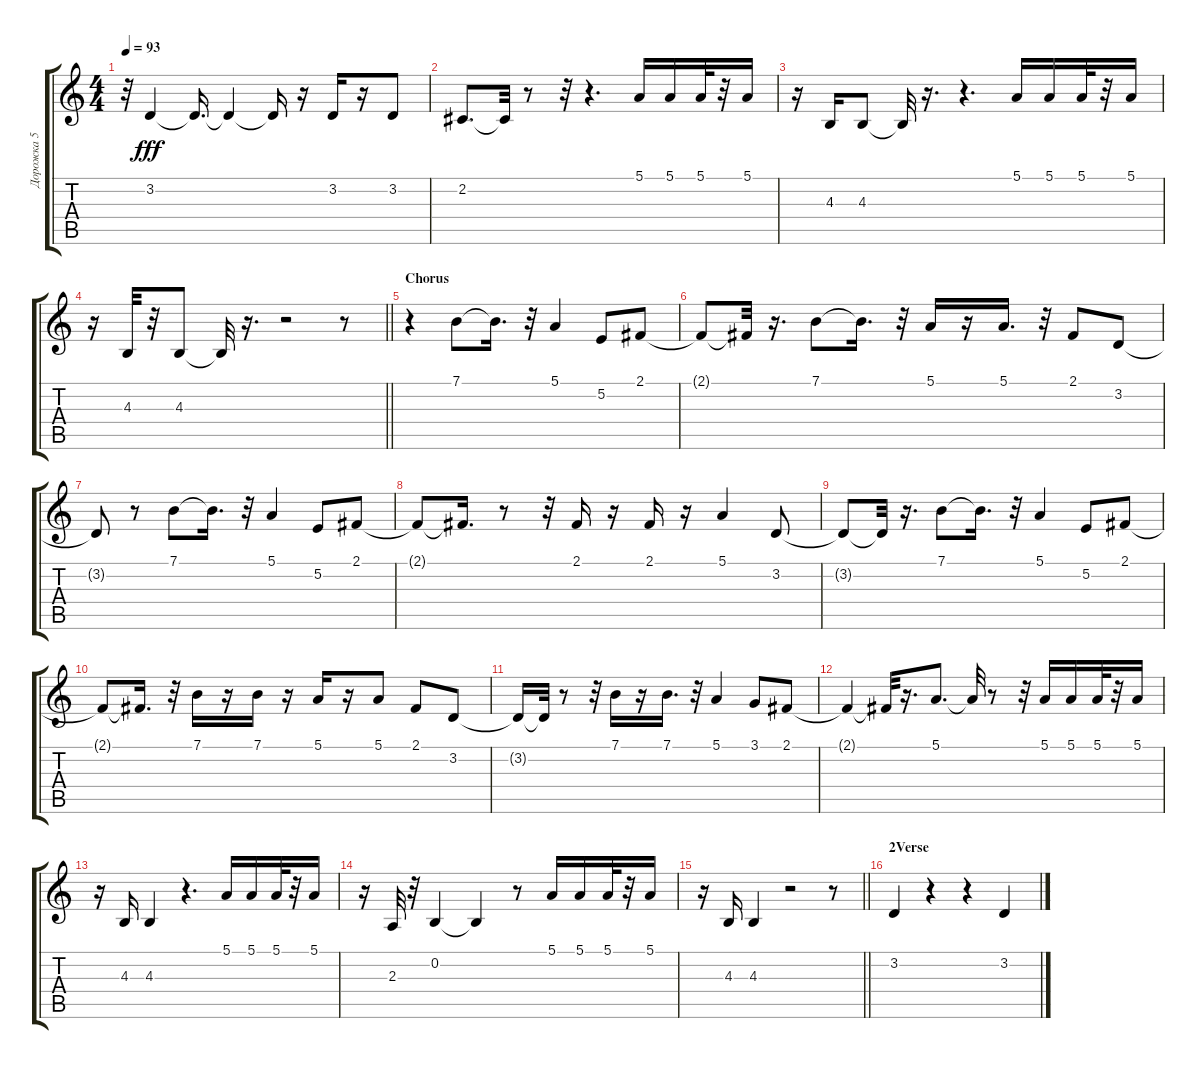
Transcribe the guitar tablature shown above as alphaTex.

\track ("Дорожка 5" "Дорожка 5") {instrument clarinet}
\staff {score tabs}
\tuning (E4 B3 G3 D3 A2 E2) {hide}
\ts (4 4)
\tempo 93
\clef g2
\ks c
r.32{dy fff} 3.2.4 3.2{t}.16{d} 3.2{t}.4 3.2{t}.16 r.16 3.2.16 r.16 3.2.8 |
2.2.8{d} 2.2{t}.32 r.8 r.32 r.4{d} 5.1.16 5.1.16 5.1.32 r.32 5.1.16 |
r.16 4.3.16 4.3.8 4.3{t}.32 r.16{d} r.4{d} 5.1.16 5.1.16 5.1.32 r.32 5.1.16 |
\barLineRight lightlight
r.16 4.3.32 r.32 4.3.8 4.3{t}.32 r.16{d} r.2 r.8 |
\section ("" "Chorus")
r.4 7.1.8 7.1{t}.16{d} r.32 5.1.4 5.2.8 2.1.8 |
2.1{t}.8 2.1{t}.32 r.16{d} 7.1.8 7.1{t}.16{d} r.32 5.1.16 r.16 5.1.16{d} r.32 2.1.8 3.2.8 |
3.2{t}.8 r.8 7.1.8 7.1{t}.16{d} r.32 5.1.4 5.2.8 2.1.8 |
2.1{t}.8 2.1{t}.16{d} r.8 r.32 2.1.16 r.16 2.1.16 r.16 5.1.4 3.2.8 |
3.2{t}.8 3.2{t}.32 r.16{d} 7.1.8 7.1{t}.16{d} r.32 5.1.4 5.2.8 2.1.8 |
2.1{t}.8 2.1{t}.16{d} r.32 7.1.16 r.16 7.1.16 r.16 5.1.16 r.16 5.1.8 2.1.8 3.2.8 |
3.2{t}.16 3.2{t}.32 r.8 r.32 7.1.16 r.16 7.1.16{d} r.32 5.1.4 3.1.8 2.1.8 |
2.1{t}.4 2.1{t}.32 r.16{d} 5.1.8{d} 5.1{t}.32 r.8 r.32 5.1.16 5.1.16 5.1.32 r.32 5.1.16 |
r.16 4.3.16 4.3.4 r.4{d} 5.1.16 5.1.16 5.1.32 r.32 5.1.16 |
r.16 2.3.32 r.32 0.2.4 0.2{t}.4 r.8 5.1.16 5.1.16 5.1.32 r.32 5.1.16 |
\barLineRight lightlight
r.16 4.3.16 4.3.4 r.2 r.8 |
\section ("" "2Verse")
3.2.4 r.4 r.4 3.2.4
